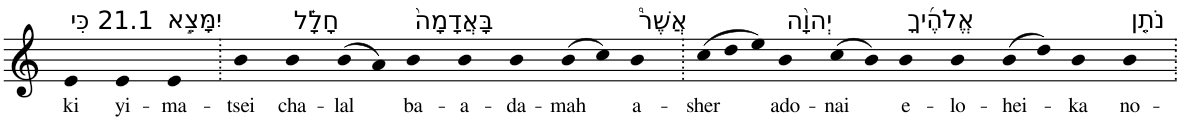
**kern	**text
*part1	*part1
*staff1	*staff1
*I"Piano	*
*I'Pno	*
*clefG2	*
*k[]	*
=1	=1
!LO:TX:a:t=21.1 כִּי	!
!	!LO:LY:b
4e	ki
!LO:TX:a:t=יִמָּצֵ֣א	!
!	!LO:LY:b
4e	yi-
!	!LO:LY:b
4e	-ma-
=2.	=2.
!	!LO:LY:b
4b	-tsei
!LO:TX:a:t=חָלָ֗ל	!
!	!LO:LY:b
4b	cha-
!	!LO:LY:b
(8b	-lal
8a)	.
!LO:TX:a:t=בָּאֲדָמָה֙	!
!	!LO:LY:b
4b	ba-
!	!LO:LY:b
4b	-a-
!	!LO:LY:b
4b	-da-
!	!LO:LY:b
(8b	-mah
8cc)	.
!LO:TX:a:t=אֲשֶׁר֩	!
!	!LO:LY:b
4b	a-
=3.	=3.
!	!LO:LY:b
(12cc	-sher
12dd	.
12ee)	.
!LO:TX:a:t=יְהוָ֨ה	!
!	!LO:LY:b
4b	ado-
!	!LO:LY:b
(8cc	-nai
8b)	.
!LO:TX:a:t=אֱלֹהֶ֜יךָ	!
!	!LO:LY:b
4b	e-
!	!LO:LY:b
4b	-lo-
!	!LO:LY:b
(8b	-hei-
8dd)	.
!	!LO:LY:b
4b	-ka
!LO:TX:a:t=נֹתֵ֤ן	!
!	!LO:LY:b
4b	no-
=.	=.
*-	*-
